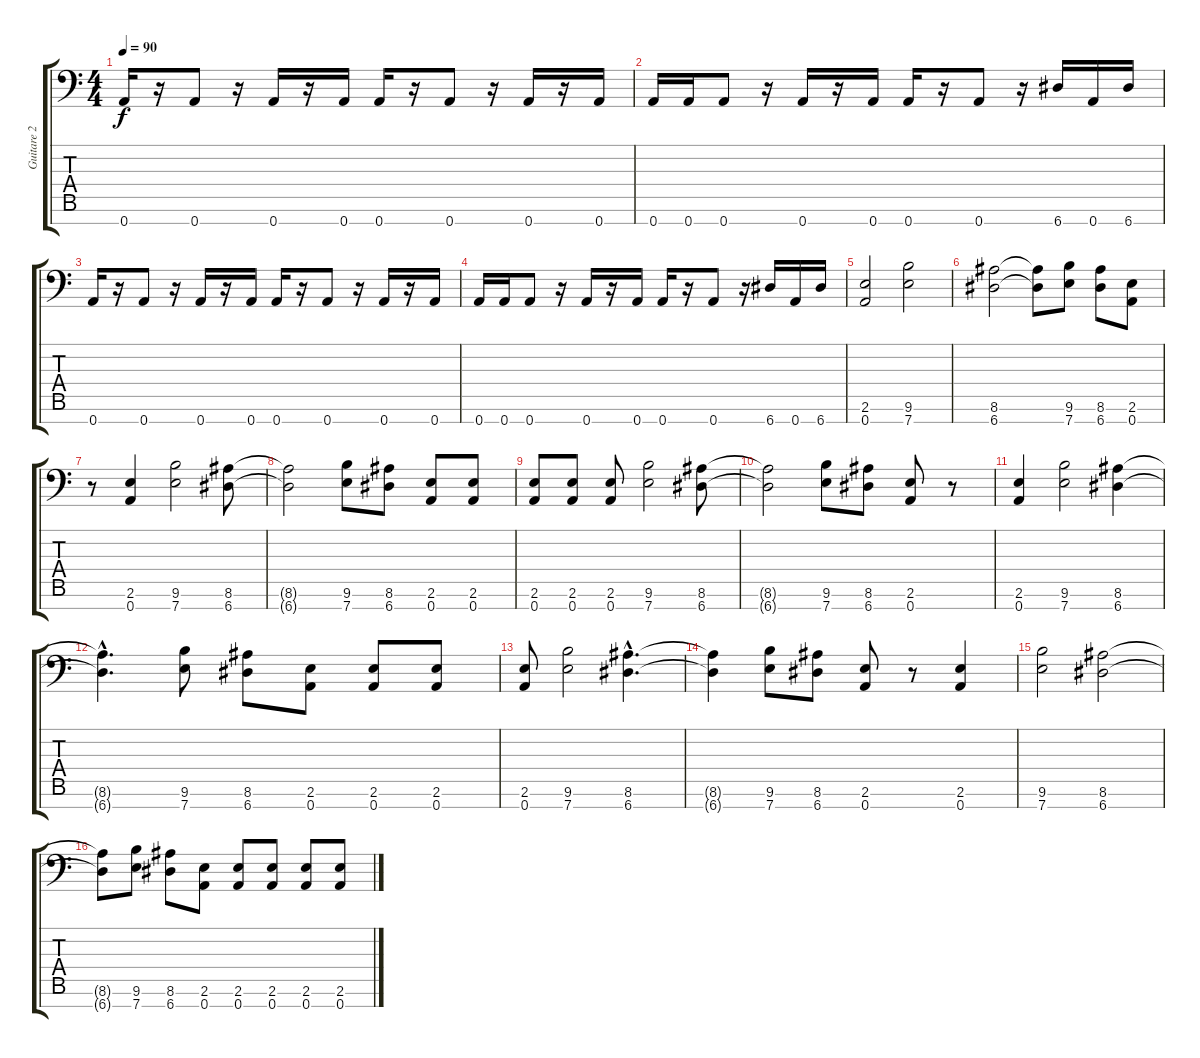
\track ("Guitare 2" "Guitare 2") {instrument overdrivenguitar}
\staff {score tabs}
\tuning (D4 A3 F3 C3 G2 D2 A1) {hide}
\ts (4 4)
\tempo 90
\clef f4
\ks c
0.7.16{dy f} r.16 0.7.8 r.16 0.7.16 r.16 0.7.16 0.7.16 r.16 0.7.8 r.16 0.7.16 r.16 0.7.16 |
0.7.16 0.7.16 0.7.8 r.16 0.7.16 r.16 0.7.16 0.7.16 r.16 0.7.8 r.16 6.7.16 0.7.16 6.7.16 |
0.7.16 r.16 0.7.8 r.16 0.7.16 r.16 0.7.16 0.7.16 r.16 0.7.8 r.16 0.7.16 r.16 0.7.16 |
0.7.16 0.7.16 0.7.8 r.16 0.7.16 r.16 0.7.16 0.7.16 r.16 0.7.8 r.16 6.7.16 0.7.16 6.7.16 |
(2.6 0.7).2 (9.6 7.7).2 |
(8.6 6.7).2 (8.6{t} 6.7{t}).8 (9.6 7.7).8 (8.6 6.7).8 (2.6 0.7).8 |
r.8 (2.6 0.7).4 (9.6 7.7).2 (8.6 6.7).8 |
(8.6{t} 6.7{t}).2 (9.6 7.7).8 (8.6 6.7).8 (2.6 0.7).8 (2.6 0.7).8 |
(2.6 0.7).8 (2.6 0.7).8 (2.6 0.7).8 (9.6 7.7).2 (8.6 6.7).8 |
(8.6{t} 6.7{t}).2 (9.6 7.7).8 (8.6 6.7).8 (2.6 0.7).8 r.8 |
(2.6 0.7).4 (9.6 7.7).2 (8.6 6.7).4 |
(8.6{hac t} 6.7{hac t}).4{d} (9.6 7.7).8 (8.6 6.7).8 (2.6 0.7).8 (2.6 0.7).8 (2.6 0.7).8 |
(2.6 0.7).8 (9.6 7.7).2 (8.6{hac} 6.7{hac}).4{d} |
(8.6{t} 6.7{t}).4 (9.6 7.7).8 (8.6 6.7).8 (2.6 0.7).8 r.8 (2.6 0.7).4 |
(9.6 7.7).2 (8.6 6.7).2 |
(8.6{t} 6.7{t}).8 (9.6 7.7).8 (8.6 6.7).8 (2.6 0.7).8 (2.6 0.7).8 (2.6 0.7).8 (2.6 0.7).8 (2.6 0.7).8
